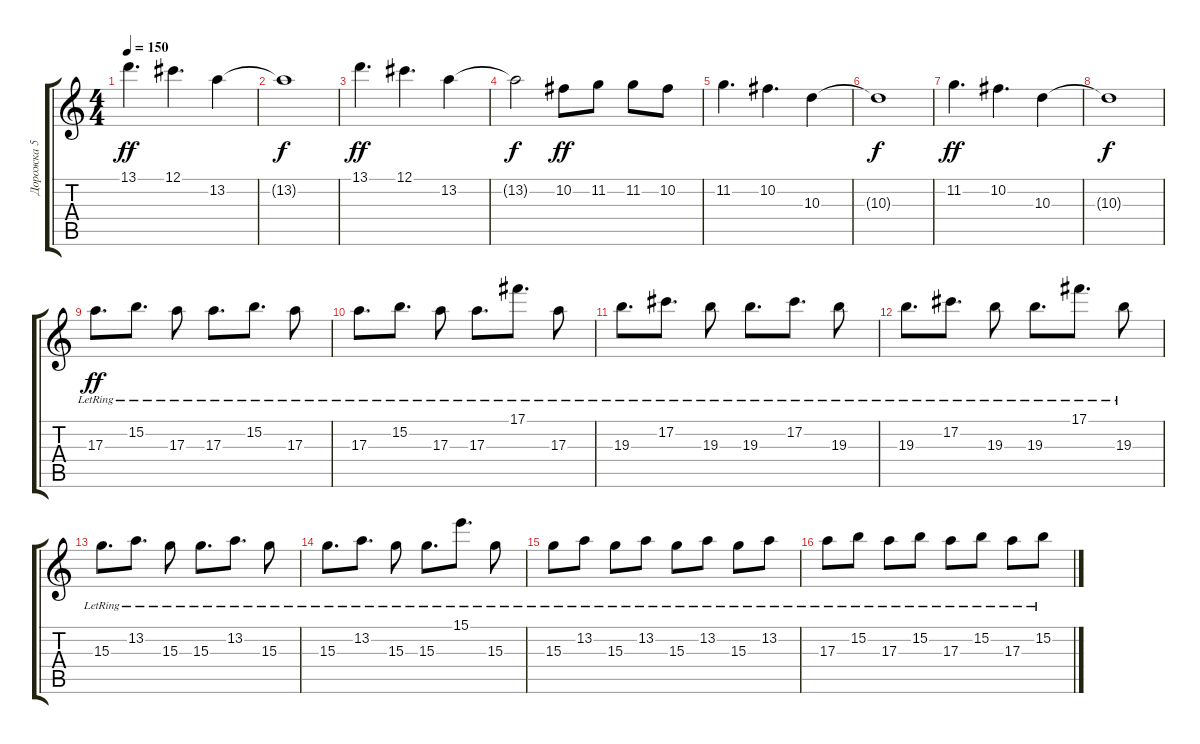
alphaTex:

\track ("Дорожка 5" "Дорожка 5") {instrument overdrivenguitar}
\staff {score tabs}
\tuning (Db4 Ab3 E3 B2 Gb2 B1) {hide}
\ts (4 4)
\tempo 150
\clef g2
\ks c
13.1.4{d dy ff} 12.1.4{d} 13.2.4 |
13.2{t}.1{dy f} |
13.1.4{d dy ff} 12.1.4{d} 13.2.4 |
13.2{t}.2{dy f} 10.2.8{dy ff} 11.2.8 11.2.8 10.2.8 |
11.2.4{d} 10.2.4{d} 10.3.4 |
10.3{t}.1{dy f} |
11.2.4{d dy ff} 10.2.4{d} 10.3.4 |
10.3{t}.1{dy f} |
17.3{lr}.8{d dy ff} 15.2{lr}.8{d} 17.3{lr}.8 17.3{lr}.8{d} 15.2{lr}.8{d} 17.3{lr}.8 |
17.3{lr}.8{d} 15.2{lr}.8{d} 17.3{lr}.8 17.3{lr}.8{d} 17.1{lr}.8{d} 17.3{lr}.8 |
19.3{lr}.8{d} 17.2{lr}.8{d} 19.3{lr}.8 19.3{lr}.8{d} 17.2{lr}.8{d} 19.3{lr}.8 |
19.3{lr}.8{d} 17.2{lr}.8{d} 19.3{lr}.8 19.3{lr}.8{d} 17.1{lr}.8{d} 19.3{lr}.8 |
15.3{lr}.8{d} 13.2{lr}.8{d} 15.3{lr}.8 15.3{lr}.8{d} 13.2{lr}.8{d} 15.3{lr}.8 |
15.3{lr}.8{d} 13.2{lr}.8{d} 15.3{lr}.8 15.3{lr}.8{d} 15.1{lr}.8{d} 15.3{lr}.8 |
15.3{lr}.8 13.2{lr}.8 15.3{lr}.8 13.2{lr}.8 15.3{lr}.8 13.2{lr}.8 15.3{lr}.8 13.2{lr}.8 |
17.3{lr}.8 15.2{lr}.8 17.3{lr}.8 15.2{lr}.8 17.3{lr}.8 15.2{lr}.8 17.3{lr}.8 15.2{lr}.8
